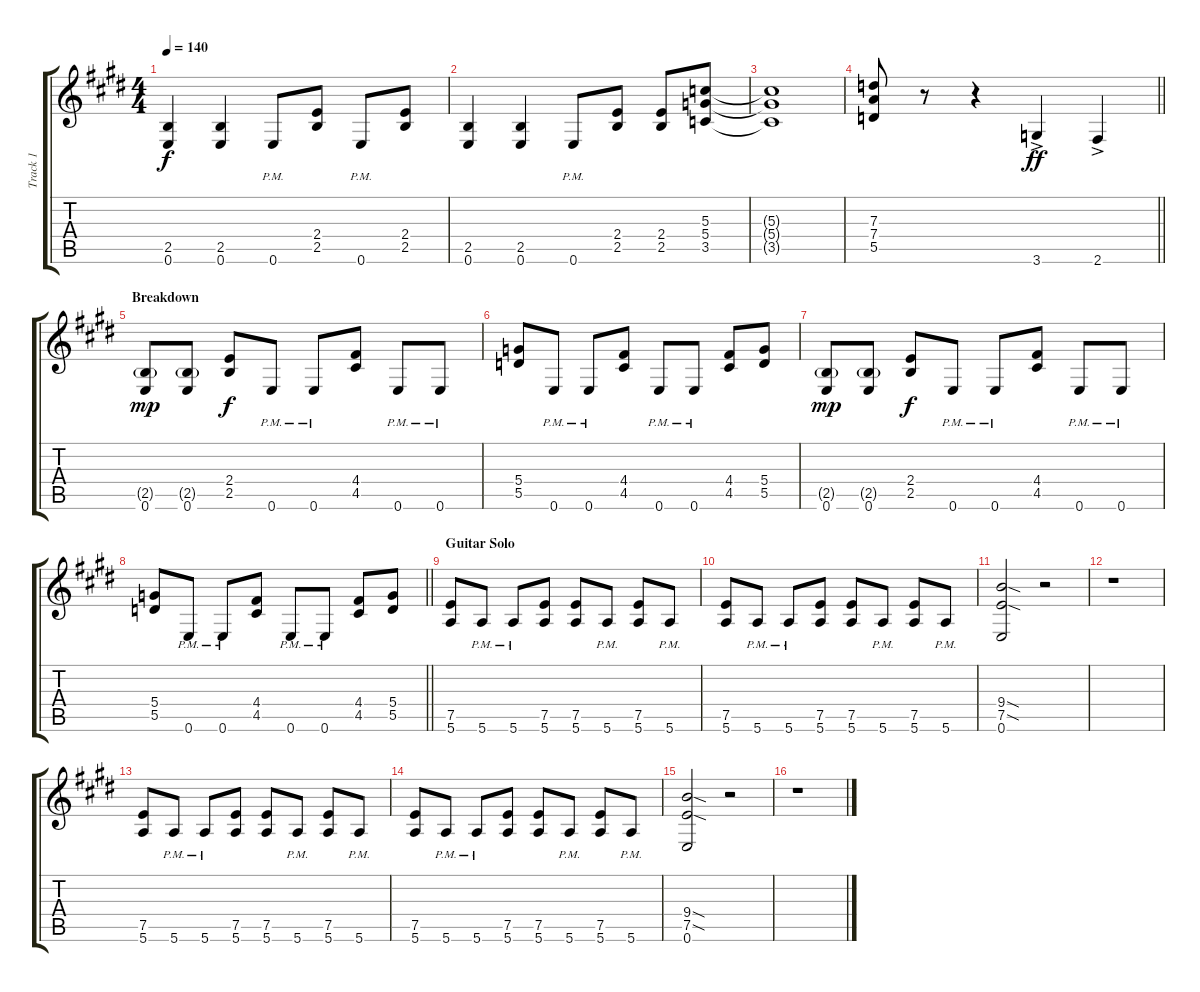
\track ("Track 1" "Track 1") {instrument distortionguitar}
\staff {score tabs}
\tuning (E4 B3 G3 D3 A2 E2) {hide}
\ts (4 4)
\tempo 140
\clef g2
\ks e
(2.5 0.6).4{dy f} (2.5 0.6).4 0.6{pm}.8 (2.4 2.5).8 0.6{pm}.8 (2.4 2.5).8 |
(2.5 0.6).4 (2.5 0.6).4 0.6{pm}.8 (2.4 2.5).8 (2.4 2.5).8 (5.3 5.4 3.5).8 |
(5.3{t} 5.4{t} 3.5{t}).1 |
\barLineRight lightlight
(7.3 7.4 5.5).8 r.8 r.4 3.6{ac}.4{dy ff} 2.6{ac}.4 |
\section ("" "Breakdown")
(2.5{g} 0.6).8{dy mp} (2.5{g} 0.6).8 (2.4 2.5).8{dy f} 0.6{pm}.8 0.6{pm}.8 (4.4 4.5).8 0.6{pm}.8 0.6{pm}.8 |
(5.4 5.5).8 0.6{pm}.8 0.6{pm}.8 (4.4 4.5).8 0.6{pm}.8 0.6{pm}.8 (4.4 4.5).8 (5.4 5.5).8 |
(2.5{g} 0.6).8{dy mp} (2.5{g} 0.6).8 (2.4 2.5).8{dy f} 0.6{pm}.8 0.6{pm}.8 (4.4 4.5).8 0.6{pm}.8 0.6{pm}.8 |
\barLineRight lightlight
(5.4 5.5).8 0.6{pm}.8 0.6{pm}.8 (4.4 4.5).8 0.6{pm}.8 0.6{pm}.8 (4.4 4.5).8 (5.4 5.5).8 |
\section ("" "Guitar Solo")
(7.5 5.6).8 5.6{pm}.8 5.6{pm}.8 (7.5 5.6).8 (7.5 5.6).8 5.6{pm}.8 (7.5 5.6).8 5.6{pm}.8 |
(7.5 5.6).8 5.6{pm}.8 5.6{pm}.8 (7.5 5.6).8 (7.5 5.6).8 5.6{pm}.8 (7.5 5.6).8 5.6{pm}.8 |
(9.4{sod} 7.5{sod} 0.6).2 r.2 |
r.1 |
(7.5 5.6).8 5.6{pm}.8 5.6{pm}.8 (7.5 5.6).8 (7.5 5.6).8 5.6{pm}.8 (7.5 5.6).8 5.6{pm}.8 |
(7.5 5.6).8 5.6{pm}.8 5.6{pm}.8 (7.5 5.6).8 (7.5 5.6).8 5.6{pm}.8 (7.5 5.6).8 5.6{pm}.8 |
(9.4{sod} 7.5{sod} 0.6).2 r.2 |
r.1
